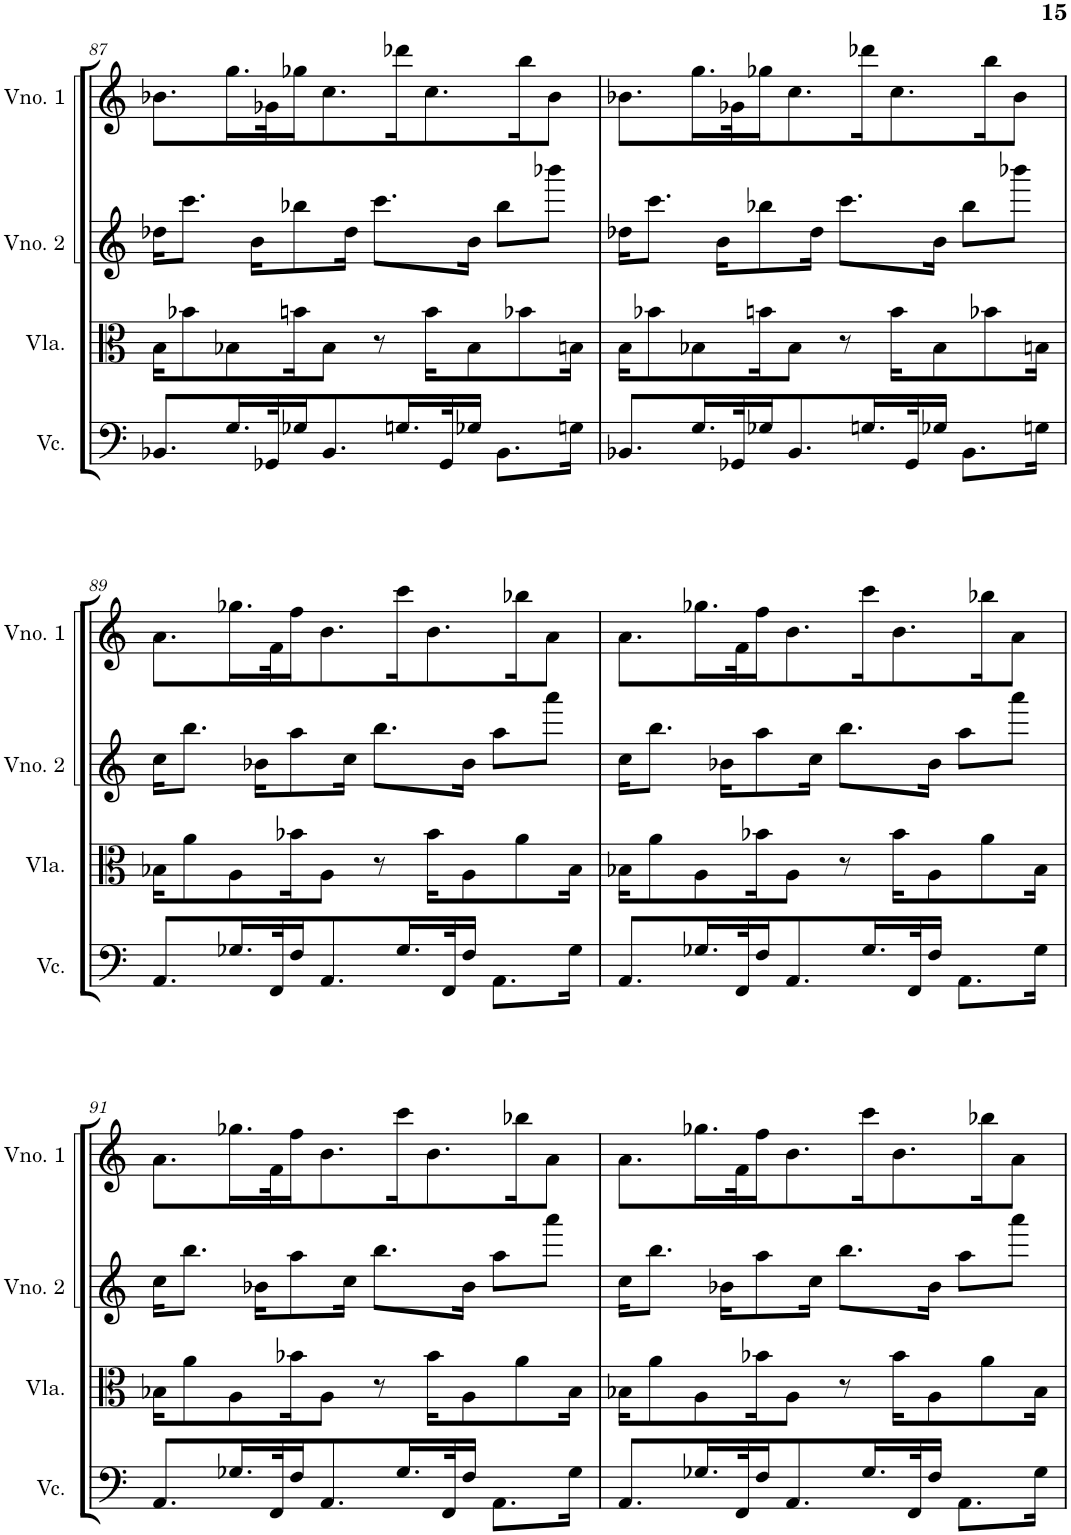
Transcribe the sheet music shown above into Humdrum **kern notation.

**kern	**kern	**kern	**kern
*part4	*part3	*part2	*part1
*staff4	*staff3	*staff2	*staff1
*I"Violoncelo	*I"Viola	*I"Violino 2	*I"Violino 1
*I'Vc.	*I'Vla.	*I'Vno. 2	*I'Vno. 1
!!LO:PB:g=z
*clefF4	*clefC3	*clefG2	*clefG2
*k[]	*k[]	*k[]	*k[]
*M4/4	*M4/4	*M4/4	*M4/4
=87	=87	=87	=87
8.BB-X/L	16B\KL	16dd-X\KL	8.b-X\L
.	8b-X\	8.ccc\J	.
16.G/L	8B-X\	.	16.gg\L
.	.	16b\KL	.
32GG-X/K	.	.	32g-X\K
16G-X/J	16bn\K	8bb-X\	16gg-X\J
8.BB-/	8B-\J	.	8.cc\
.	.	16dd-\Jk	.
.	8r	8.ccc\L	.
16.Gn/L	.	.	16ddd-X\K
.	16b\KL	.	8.cc\
32GG-/K	.	.	.
16G-X/JJ	8B-\	16b\Jk	.
8.BB-\L	.	8bb-\L	.
.	8b-X\	.	16bb\K
.	.	8bbb-X\J	8b-\J
16Gn\Jk	16Bn\Jk	.	.
=88	=88	=88	=88
8.BB-X/L	16B\KL	16dd-X\KL	8.b-X\L
.	8b-X\	8.ccc\J	.
16.G/L	8B-X\	.	16.gg\L
.	.	16b\KL	.
32GG-X/K	.	.	32g-X\K
16G-X/J	16bn\K	8bb-X\	16gg-X\J
8.BB-/	8B-\J	.	8.cc\
.	.	16dd-\Jk	.
.	8r	8.ccc\L	.
16.Gn/L	.	.	16ddd-X\K
.	16b\KL	.	8.cc\
32GG-/K	.	.	.
16G-X/JJ	8B-\	16b\Jk	.
8.BB-\L	.	8bb-\L	.
.	8b-X\	.	16bb\K
.	.	8bbb-X\J	8b-\J
16Gn\Jk	16Bn\Jk	.	.
!!LO:LB:g=z
=89	=89	=89	=89
8.AA/L	16B-X\KL	16cc\KL	8.a\L
.	8a\	8.bb\J	.
16.G-X/L	8A\	.	16.gg-X\L
.	.	16b-X\KL	.
32FF/K	.	.	32f\K
16F/J	16b-X\K	8aa\	16ff\J
8.AA/	8A\J	.	8.b\
.	.	16cc\Jk	.
.	8r	8.bb\L	.
16.G-/L	.	.	16ccc\K
.	16b-\KL	.	8.b\
32FF/K	.	.	.
16F/JJ	8A\	16b-\Jk	.
8.AA\L	.	8aa\L	.
.	8a\	.	16bb-X\K
.	.	8aaa\J	8a\J
16G-\Jk	16B-\Jk	.	.
=90	=90	=90	=90
8.AA/L	16B-X\KL	16cc\KL	8.a\L
.	8a\	8.bb\J	.
16.G-X/L	8A\	.	16.gg-X\L
.	.	16b-X\KL	.
32FF/K	.	.	32f\K
16F/J	16b-X\K	8aa\	16ff\J
8.AA/	8A\J	.	8.b\
.	.	16cc\Jk	.
.	8r	8.bb\L	.
16.G-/L	.	.	16ccc\K
.	16b-\KL	.	8.b\
32FF/K	.	.	.
16F/JJ	8A\	16b-\Jk	.
8.AA\L	.	8aa\L	.
.	8a\	.	16bb-X\K
.	.	8aaa\J	8a\J
16G-\Jk	16B-\Jk	.	.
!!LO:LB:g=z
=91	=91	=91	=91
8.AA/L	16B-X\KL	16cc\KL	8.a\L
.	8a\	8.bb\J	.
16.G-X/L	8A\	.	16.gg-X\L
.	.	16b-X\KL	.
32FF/K	.	.	32f\K
16F/J	16b-X\K	8aa\	16ff\J
8.AA/	8A\J	.	8.b\
.	.	16cc\Jk	.
.	8r	8.bb\L	.
16.G-/L	.	.	16ccc\K
.	16b-\KL	.	8.b\
32FF/K	.	.	.
16F/JJ	8A\	16b-\Jk	.
8.AA\L	.	8aa\L	.
.	8a\	.	16bb-X\K
.	.	8aaa\J	8a\J
16G-\Jk	16B-\Jk	.	.
=92	=92	=92	=92
8.AA/L	16B-X\KL	16cc\KL	8.a\L
.	8a\	8.bb\J	.
16.G-X/L	8A\	.	16.gg-X\L
.	.	16b-X\KL	.
32FF/K	.	.	32f\K
16F/J	16b-X\K	8aa\	16ff\J
8.AA/	8A\J	.	8.b\
.	.	16cc\Jk	.
.	8r	8.bb\L	.
16.G-/L	.	.	16ccc\K
.	16b-\KL	.	8.b\
32FF/K	.	.	.
16F/JJ	8A\	16b-\Jk	.
8.AA\L	.	8aa\L	.
.	8a\	.	16bb-X\K
.	.	8aaa\J	8a\J
16G-\Jk	16B-\Jk	.	.
=	=	=	=
*-	*-	*-	*-
